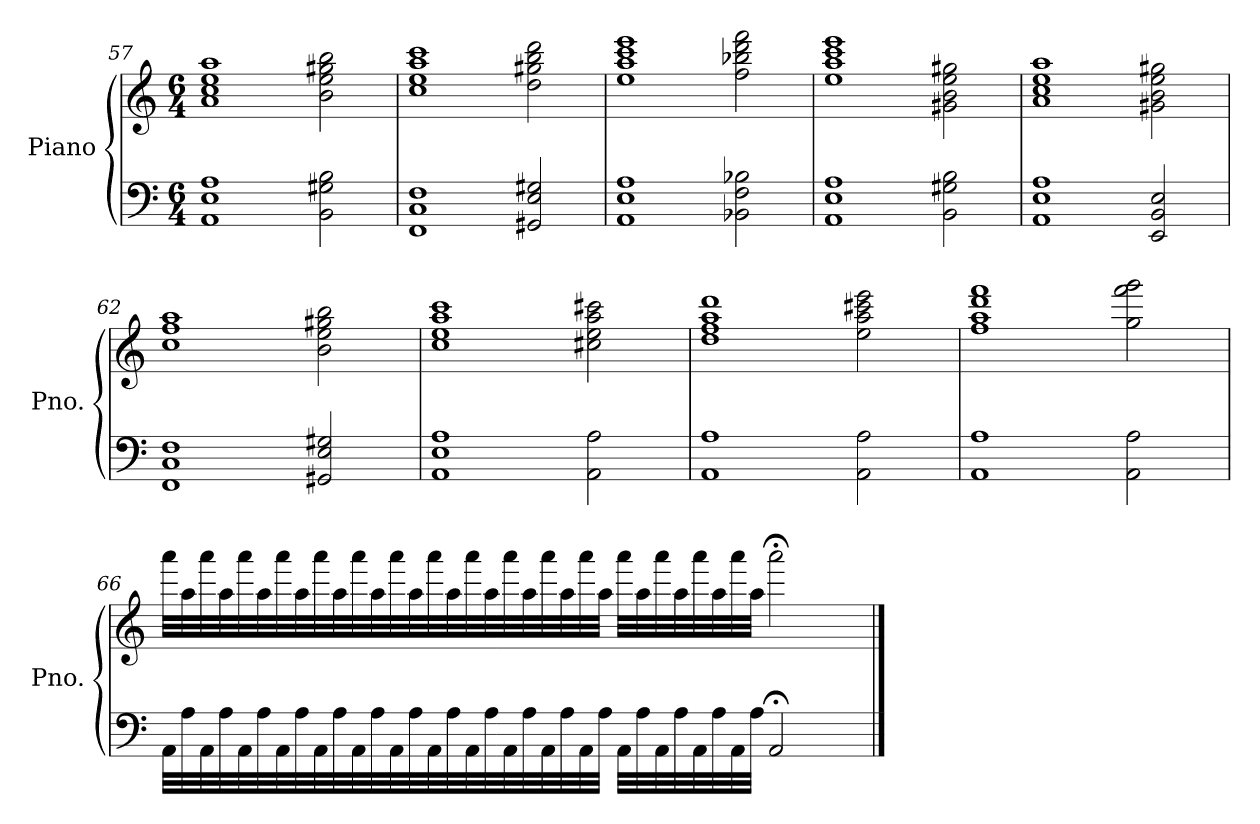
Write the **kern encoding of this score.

**kern	**kern
*part1	*part1
*staff2	*staff1
*I"Piano	*
*I'Pno.	*
*clefF4	*clefG2
*k[]	*k[]
*M6/4	*M6/4
=57	=57
1AA 1E 1A	1a 1cc 1ee 1aa
2BB\ 2G#X\ 2B\	2b\ 2ee\ 2gg#X\ 2bb\
=58	=58
1FF 1C 1F	1cc 1ee 1aa 1ccc
2GG#X/ 2E/ 2G#X/	2dd\ 2gg#X\ 2bb\ 2ddd\
=59	=59
1AA 1E 1A	1ee 1aa 1ccc 1eee
2BB-X\ 2F\ 2B-X\	2ff\ 2bb-X\ 2ddd\ 2fff\
!!LO:LB:g=z
=60	=60
1AA 1E 1A	1ee 1aa 1ccc 1eee
2BB\ 2G#X\ 2B\	2g#X\ 2b\ 2ee\ 2gg#X\
=61	=61
1AA 1E 1A	1a 1cc 1ee 1aa
2EE/ 2BB/ 2E/	2g#X\ 2b\ 2ee\ 2gg#X\
=62	=62
1FF 1C 1F	1cc 1ff 1aa
2GG#X/ 2E/ 2G#X/	2b\ 2ee\ 2gg#X\ 2bb\
=63	=63
1AA 1E 1A	1cc 1ee 1aa 1ccc
2AA\ 2A\	2cc#X\ 2ee\ 2aa\ 2ccc#X\
=64	=64
1AA 1A	1dd 1ff 1aa 1ddd
2AA\ 2A\	2ee\ 2aa\ 2ccc#X\ 2eee\
=65	=65
1AA 1A	1ff 1aa 1ddd 1fff
2AA\ 2A\	2gg\ 2fff\ 2ggg\
!!LO:LB:g=z
=66	=66
32AA\LLL	32aaa\LLL
32A\	32aa\
32AA\	32aaa\
32A\	32aa\
32AA\	32aaa\
32A\	32aa\
32AA\	32aaa\
32A\	32aa\
32AA\	32aaa\
32A\	32aa\
32AA\	32aaa\
32A\	32aa\
32AA\	32aaa\
32A\	32aa\
32AA\	32aaa\
32A\	32aa\
32AA\	32aaa\
32A\	32aa\
32AA\	32aaa\
32A\	32aa\
32AA\	32aaa\
32A\	32aa\
32AA\	32aaa\
32A\JJJ	32aa\JJJ
32AA\LLL	32aaa\LLL
32A\	32aa\
32AA\	32aaa\
32A\	32aa\
32AA\	32aaa\
32A\	32aa\
32AA\	32aaa\
32A\JJJ	32aa\JJJ
2AA;</	2aaa;<\
==	==
*-	*-
